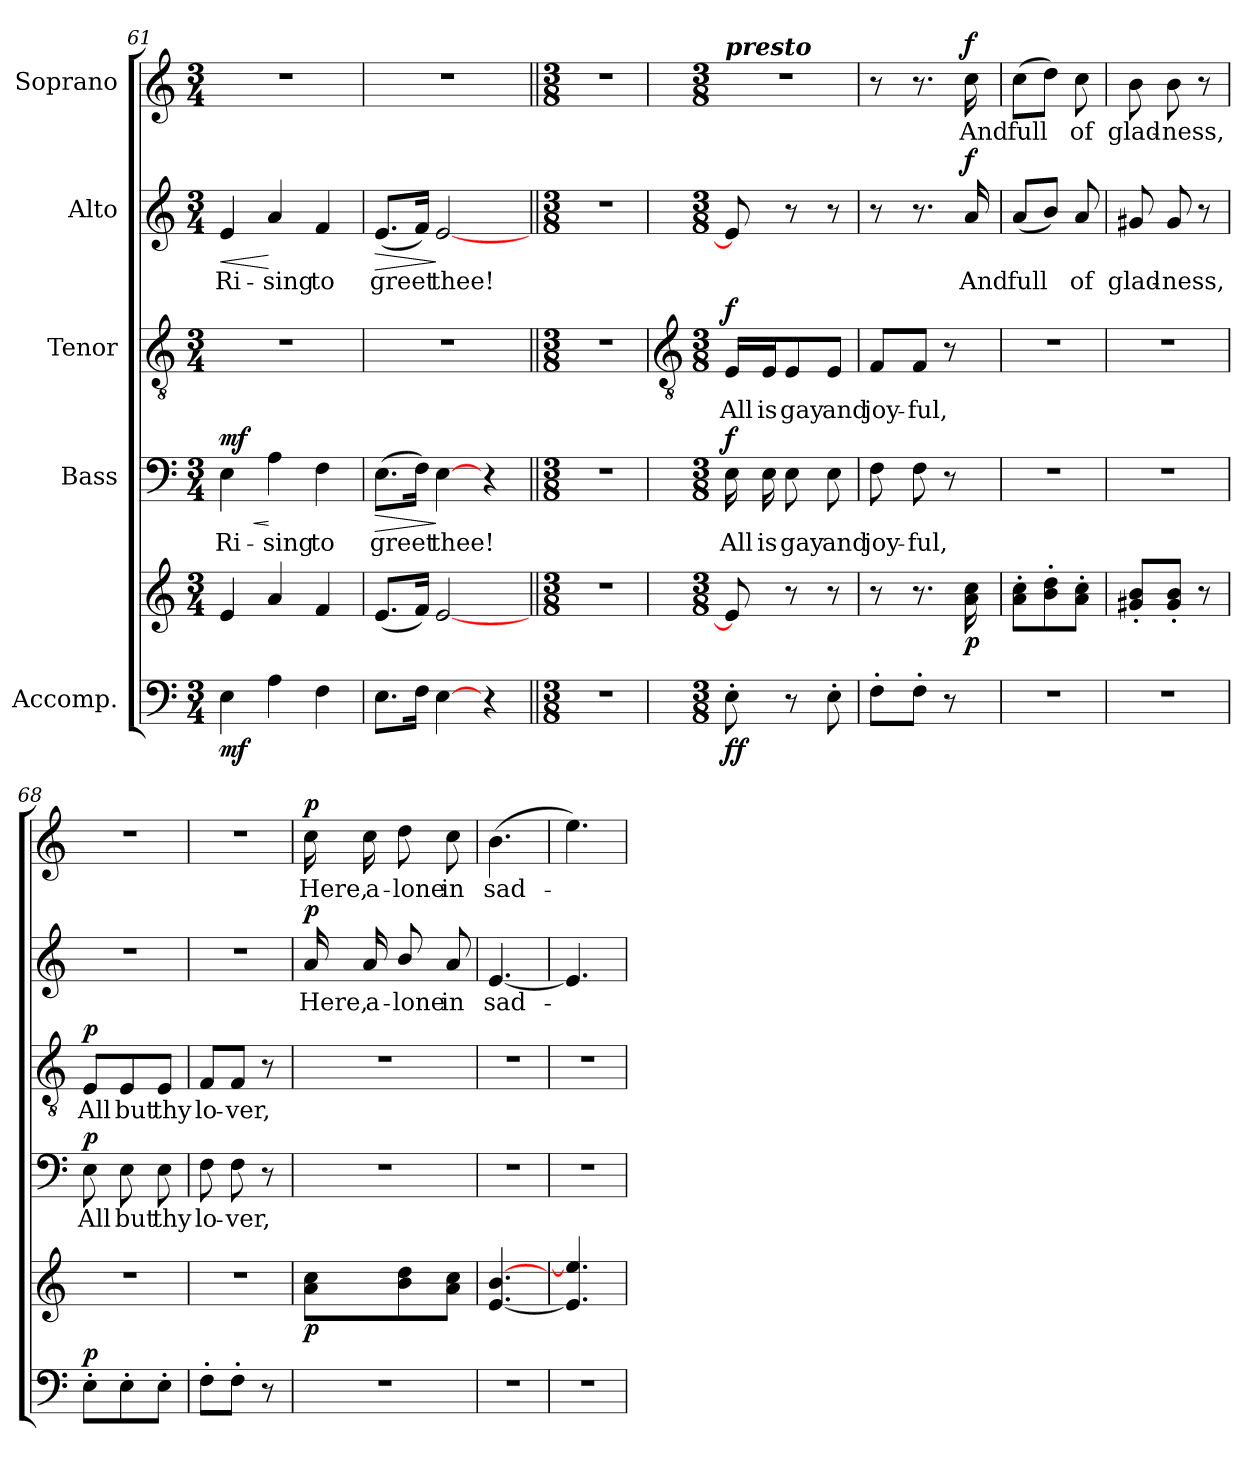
**kern	**kern	**dynam	**kern	**text	**dynam	**kern	**text	**dynam	**kern	**text	**dynam	**kern	**text	**dynam
*part5	*part5	*part5	*part4	*part4	*part4	*part3	*part3	*part3	*part2	*part2	*part2	*part1	*part1	*part1
*staff6	*staff5	*staff5/6	*staff4	*staff4	*staff4	*staff3	*staff3	*staff3	*staff2	*staff2	*staff2	*staff1	*staff1	*staff1
*I"Accomp.	*	*	*I"Bass	*	*	*I"Tenor	*	*	*I"Alto	*	*	*I"Soprano	*	*
*clefF4	*clefG2	*	*clefF4	*	*	*clefGv2	*	*	*clefG2	*	*	*clefG2	*	*
*k[]	*k[]	*	*k[]	*	*	*k[]	*	*	*k[]	*	*	*k[]	*	*
*C:	*C:	*	*C:	*	*	*C:	*	*	*C:	*	*	*C:	*	*
*M3/4	*M3/4	*	*M3/4	*	*	*M3/4	*	*	*M3/4	*	*	*M3/4	*	*
=61	=61	=61	=61	=61	=61	=61	=61	=61	=61	=61	=61	=61	=61	=61
!	!	!LO:DY:b=2	!	!LO:LY:b	!LO:HP:b	!LO:N:vis=1	!	!	!	!LO:LY:b	!LO:HP:b	!LO:N:vis=1	!	!
!	!	!	!	!	!LO:DY:n=1:b	!	!	!	!	!	!	!	!	!
4E	4e	mf	4E	Ri-	< mf	2.r	.	.	4e	Ri-	<	2.r	.	.
!	!	!	!	!LO:LY:b	!	!	!	!	!	!LO:LY:b	!	!	!	!
4A	4a	.	4A	-sing	[	.	.	.	4a	-sing	[	.	.	.
!	!	!	!	!LO:LY:b	!	!	!	!	!	!LO:LY:b	!	!	!	!
4F	4f	.	4F	to	.	.	.	.	4f	to	.	.	.	.
=62	=62	=62	=62	=62	=62	=62	=62	=62	=62	=62	=62	=62	=62	=62
!	!	!	!	!LO:LY:b	!LO:HP:b	!LO:N:vis=1	!	!	!	!LO:LY:b	!LO:HP:b	!LO:N:vis=1	!	!
8.EL	(<8.eL	.	(>8.EL	greet	>	2.r	.	.	(<8.eL	greet	>	2.r	.	.
16FJ	16fJ)	.	16FJ)	.	.	.	.	.	16fJ)	.	.	.	.	.
!	!	!	!	!LO:LY:b	!	!	!	!	!	!LO:LY:b	!	!	!	!
[4E	[2e	.	[4E	thee!	]	.	.	.	[2e	thee!	]	.	.	.
4r	.	.	4r	.	.	.	.	.	.	.	.	.	.	.
=63||	=63||	=63||	=63||	=63||	=63||	=63||	=63||	=63||	=63||	=63||	=63||	=63||	=63||	=63||
*M3/8	*M3/8	*	*M3/8	*	*	*M3/8	*	*	*M3/8	*	*	*M3/8	*	*
4.r	4.r	.	4.r	.	.	4.r	.	.	4.r	.	.	4.r	.	.
!!LO:LB:g=z
=64	=64	=64	=64	=64	=64	=64	=64	=64	=64	=64	=64	=64	=64	=64
*	*	*	*	*	*	*clefGv2	*	*	*	*	*	*	*	*
*M3/8	*M3/8	*	*M3/8	*	*	*M3/8	*	*	*M3/8	*	*	*M3/8	*	*
!	!	!	!	!	!	!	!	!	!	!	!	!LO:TX:a:Bi:t=presto	!	!
!	!	!LO:DY:b=2	!	!LO:LY:b	!	!	!LO:LY:b	!	!	!	!	!LO:N:vis=1	!	!
!	!	!LO:DY:n=1:b	!	!	!LO:DY:b	!	!	!LO:DY:b	!	!	!	!	!	!
8E'\	8e]	f f	16E	All	f	16E/LL	All	f	8e]	.	.	4.r	.	.
!	!	!	!	!LO:LY:b	!	!	!LO:LY:b	!	!	!	!	!	!	!
.	.	.	16E	is	.	16E/J	is	.	.	.	.	.	.	.
!	!	!	!	!LO:LY:b	!	!	!LO:LY:b	!	!	!	!	!	!	!
8r	8r	.	8E	gay	.	8E/	gay	.	8r	.	.	.	.	.
!	!	!	!	!LO:LY:b	!	!	!LO:LY:b	!	!	!	!	!	!	!
8E'	8r	.	8E	and	.	8E/J	and	.	8r	.	.	.	.	.
=65	=65	=65	=65	=65	=65	=65	=65	=65	=65	=65	=65	=65	=65	=65
!	!	!	!	!LO:LY:b	!	!	!LO:LY:b	!	!	!	!	!	!	!
8F'L	8r	.	8F	joy-	.	8F/L	joy-	.	8r	.	.	8r	.	.
!	!	!	!	!LO:LY:b	!	!	!LO:LY:b	!	!	!	!	!	!	!
8F'J	8.r	.	8F	-ful,	.	8F/J	-ful,	.	8.r	.	.	8.r	.	.
8r	.	.	8r	.	.	8r	.	.	.	.	.	.	.	.
!	!	!LO:DY:b	!	!	!	!	!	!	!	!LO:LY:b	!LO:DY:b	!	!LO:LY:b	!LO:DY:b
.	16a 16cc	p	.	.	.	.	.	.	16a	And	f	16cc	And	f
=66	=66	=66	=66	=66	=66	=66	=66	=66	=66	=66	=66	=66	=66	=66
!LO:N:vis=1	!	!	!LO:N:vis=1	!	!	!LO:N:vis=1	!	!	!	!LO:LY:b	!	!	!LO:LY:b	!
4.r	8a' 8cc'L	.	4.r	.	.	4.r	.	.	(<8aL	full	.	(>8ccL	full	.
.	8b' 8dd'	.	.	.	.	.	.	.	8b/J)	.	.	8ddJ)	.	.
!	!	!	!	!	!	!	!	!	!	!LO:LY:b	!	!	!LO:LY:b	!
.	8a' 8cc'J	.	.	.	.	.	.	.	8a	of	.	8cc	of	.
=67	=67	=67	=67	=67	=67	=67	=67	=67	=67	=67	=67	=67	=67	=67
!LO:N:vis=1	!	!	!LO:N:vis=1	!	!	!LO:N:vis=1	!	!	!	!LO:LY:b	!	!	!LO:LY:b	!
4.r	8g#X' 8b'L	.	4.r	.	.	4.r	.	.	8g#X	glad-	.	8b	glad-	.
!	!	!	!	!	!	!	!	!	!	!LO:LY:b	!	!	!LO:LY:b	!
.	8g#' 8b'J	.	.	.	.	.	.	.	8g#	-ness,	.	8b	-ness,	.
.	8r	.	.	.	.	.	.	.	8r	.	.	8r	.	.
=68	=68	=68	=68	=68	=68	=68	=68	=68	=68	=68	=68	=68	=68	=68
!	!LO:N:vis=1	!LO:DY:a=2	!	!LO:LY:b	!LO:DY:b	!	!LO:LY:b	!LO:DY:b	!LO:N:vis=1	!	!	!LO:N:vis=1	!	!
8E'L	4.r	p	8E	All	p	8E/L	All	p	4.r	.	.	4.r	.	.
!	!	!	!	!LO:LY:b	!	!	!LO:LY:b	!	!	!	!	!	!	!
8E'	.	.	8E	but	.	8E/	but	.	.	.	.	.	.	.
!	!	!	!	!LO:LY:b	!	!	!LO:LY:b	!	!	!	!	!	!	!
8E'J	.	.	8E	thy	.	8E/J	thy	.	.	.	.	.	.	.
=69	=69	=69	=69	=69	=69	=69	=69	=69	=69	=69	=69	=69	=69	=69
!	!LO:N:vis=1	!	!	!LO:LY:b	!	!	!LO:LY:b	!	!LO:N:vis=1	!	!	!LO:N:vis=1	!	!
8F'L	4.r	.	8F	lo-	.	8F/L	lo-	.	4.r	.	.	4.r	.	.
!	!	!	!	!LO:LY:b	!	!	!LO:LY:b	!	!	!	!	!	!	!
8F'J	.	.	8F	-ver,	.	8F/J	-ver,	.	.	.	.	.	.	.
8r	.	.	8r	.	.	8r	.	.	.	.	.	.	.	.
=70	=70	=70	=70	=70	=70	=70	=70	=70	=70	=70	=70	=70	=70	=70
!LO:N:vis=1	!	!LO:DY:b	!LO:N:vis=1	!	!	!LO:N:vis=1	!	!	!	!LO:LY:b	!LO:DY:b	!	!LO:LY:b	!LO:DY:b
4.r	8a 8ccL	p	4.r	.	.	4.r	.	.	16a	Here,	p	16cc	Here,	p
!	!	!	!	!	!	!	!	!	!	!LO:LY:b	!	!	!LO:LY:b	!
.	.	.	.	.	.	.	.	.	16a	a-	.	16cc	a-	.
!	!	!	!	!	!	!	!	!	!	!LO:LY:b	!	!	!LO:LY:b	!
.	8b 8dd	.	.	.	.	.	.	.	8b/	-lone	.	8dd	-lone	.
!	!	!	!	!	!	!	!	!	!	!LO:LY:b	!	!	!LO:LY:b	!
.	8a 8ccJ	.	.	.	.	.	.	.	8a	in	.	8cc	in	.
=71	=71	=71	=71	=71	=71	=71	=71	=71	=71	=71	=71	=71	=71	=71
!LO:N:vis=1	!	!	!LO:N:vis=1	!	!	!LO:N:vis=1	!	!	!	!LO:LY:b	!	!	!LO:LY:b	!
4.r	[4.e [4.b	.	4.r	.	.	4.r	.	.	[4.e	sad-	.	(>4.b	sad-	.
=72	=72	=72	=72	=72	=72	=72	=72	=72	=72	=72	=72	=72	=72	=72
!LO:N:vis=1	!	!	!LO:N:vis=1	!	!	!LO:N:vis=1	!	!	!	!	!	!	!	!
4.r	4.e] 4.ee]	.	4.r	.	.	4.r	.	.	4.e]	.	.	4.ee)	.	.
=	=	=	=	=	=	=	=	=	=	=	=	=	=	=
*-	*-	*-	*-	*-	*-	*-	*-	*-	*-	*-	*-	*-	*-	*-
